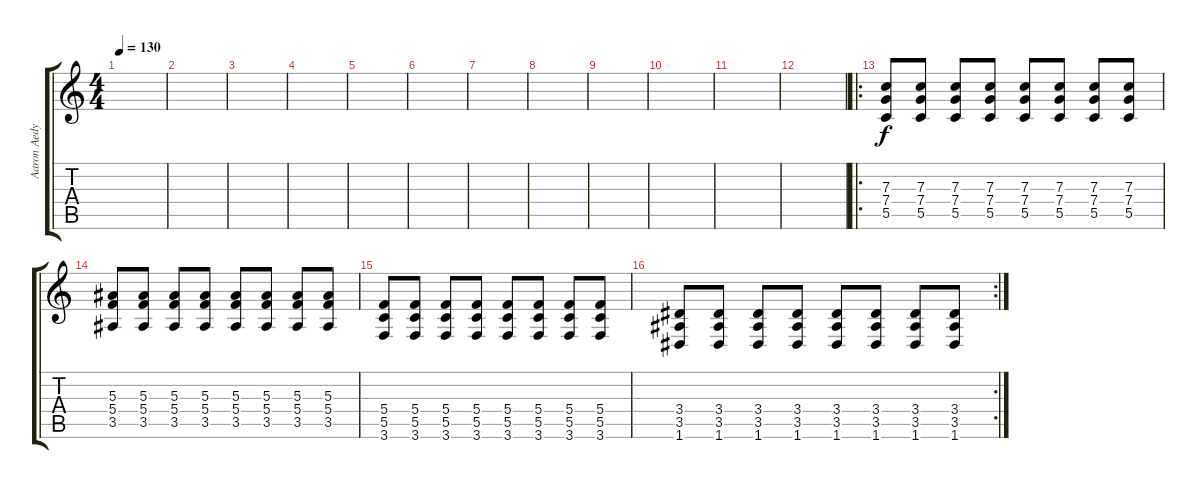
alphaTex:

\track ("Aaron Aedy" "Aaron Aedy") {instrument distortionguitar}
\staff {score tabs}
\tuning (D4 A3 F3 C3 G2 D2) {hide}
\ts (4 4)
\tempo 130
\clef g2
\ks c
|
|
|
|
|
|
|
|
|
|
|
|
\ro
(7.3 7.4 5.5).8 (7.3 7.4 5.5).8 (7.3 7.4 5.5).8 (7.3 7.4 5.5).8 (7.3 7.4 5.5).8 (7.3 7.4 5.5).8 (7.3 7.4 5.5).8 (7.3 7.4 5.5).8 |
(5.3 5.4 3.5).8 (5.3 5.4 3.5).8 (5.3 5.4 3.5).8 (5.3 5.4 3.5).8 (5.3 5.4 3.5).8 (5.3 5.4 3.5).8 (5.3 5.4 3.5).8 (5.3 5.4 3.5).8 |
(5.4 5.5 3.6).8 (5.4 5.5 3.6).8 (5.4 5.5 3.6).8 (5.4 5.5 3.6).8 (5.4 5.5 3.6).8 (5.4 5.5 3.6).8 (5.4 5.5 3.6).8 (5.4 5.5 3.6).8 |
\rc 2
(3.4 3.5 1.6).8 (3.4 3.5 1.6).8 (3.4 3.5 1.6).8 (3.4 3.5 1.6).8 (3.4 3.5 1.6).8 (3.4 3.5 1.6).8 (3.4 3.5 1.6).8 (3.4 3.5 1.6).8
